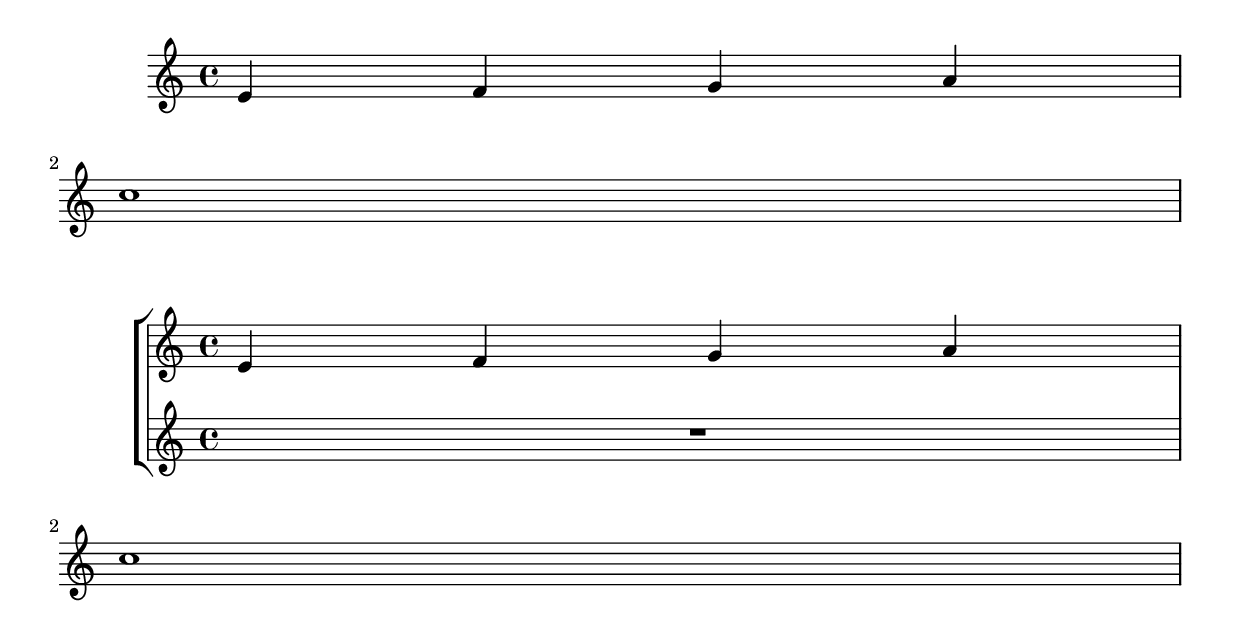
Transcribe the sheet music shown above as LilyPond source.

%% DO NOT EDIT this file manually; it is automatically
%% generated from LSR http://lsr.dsi.unimi.it
%% Make any changes in LSR itself, or in Documentation/snippets/new/ ,
%% and then run scripts/auxiliar/makelsr.py
%%
%% This file is in the public domain.
\version "2.15.7"

\header {
  lsrtags = "staff-notation, tweaks-and-overrides, breaks"

%% Translation of GIT committish: 8b93de6ce951b7b14bc7818f31019524295b990f
  texidoces = "
El primer pentagrama vacío también se puede suprimir de la
partitura estableciendo la propiedad @code{remove-first} de
@code{VerticalAxisGroup}.  Esto se puede hacer globalmente dentro
del bloque @code{\\layout}, o localmente dentro del pentagrama
concreto que se quiere suprimir.  En este último caso, tenemos que
especificar el contexto (@code{Staff} se aplica sólo al pentagrama
actual) delante de la propiedad.

El pentagrama inferior del segundo grupo no se elimina, porque el
ajuste sólo se aplica al pentagrama concreto dentro del que se
escribe.

"
  doctitlees = "Quitar la primera línea vacía"


%% Translation of GIT committish: 0a868be38a775ecb1ef935b079000cebbc64de40
  texidocde = "
Ein leeres Notensystem kann auch aus der ersten Zeile einer Partitur
entfernt werden, indem die Eigenschaft @code{remove-first} der
@code{VerticalAxisGroup}-Eigenschaft eingesetzt wird.  Das kann
man global in einer @code{\\layout}-Umgebung oder lokal in dem
bestimmten Notensystem machen, das entfernt werden soll.  In letzterem
Fall muss man den Kontext angeben.

Das untere Notensystem der zweiten Systemgruppe wird nicht entfernt,
weil in die Einstellungen in dem Schnipsel nur für das eine Notensystem
gültig sind.

"
  doctitlede = "Die erste leere Notenzeile auch entfernen"

%% Translation of GIT committish: 4ab2514496ac3d88a9f3121a76f890c97cedcf4e
  texidocfr = "
Par défaut, le premier système comportera absolument toutes les portées.
Si vous voulez masquer les portées vides y compris pour le premier
système, vous devrez activer la propriété @code{remove-first} du
@code{VerticalAxisGroup}.  Mentionnée dans un bloc @code{\\layout},
cette commande agira de manière globale.  Pour qu'elle ne soit effective
que pour une portée individuelle, vous devrez également spécifier le
contexte (@code{Staff} pour qu'il ne concerne que la portée en cours) en
préfixe de la propriété.

La première ligne inférieure du deuxième @code{StaffGroup} est bien
présente, pour la simple raison que le réglage en question ne s'applique
qu'à la portée dans laquelle il a été inscrit.

"
  doctitlefr = "Masquage de la première ligne si elle est vide"


  texidoc = "
The first empty staff can also be removed from the score by setting the
@code{VerticalAxisGroup} property @code{remove-first}. This can be done
globally inside the @code{\\layout} block, or locally inside the
specific staff that should be removed.  In the latter case, you have to
specify the context (@code{Staff} applies only to the current staff) in
front of the property.

The lower staff of the second staff group is not removed, because the
setting applies only to the specific staff inside of which it is
written.

"
  doctitle = "Removing the first empty line"
} % begin verbatim

\layout {
  \context {
    \Staff \RemoveEmptyStaves
    % To use the setting globally, uncomment the following line:
    % \override VerticalAxisGroup #'remove-first = ##t
  }
}
\new StaffGroup <<
  \new Staff \relative c' {
    e4 f g a \break
    c1
  }
  \new Staff {
    % To use the setting globally, comment this line,
    % uncomment the line in the \layout block above
    \override Staff.VerticalAxisGroup #'remove-first = ##t
    R1 \break
    R
  }
>>
\new StaffGroup <<
  \new Staff \relative c' {
    e4 f g a \break
    c1
  }
  \new Staff {
    R1 \break
    R
  }
>>

